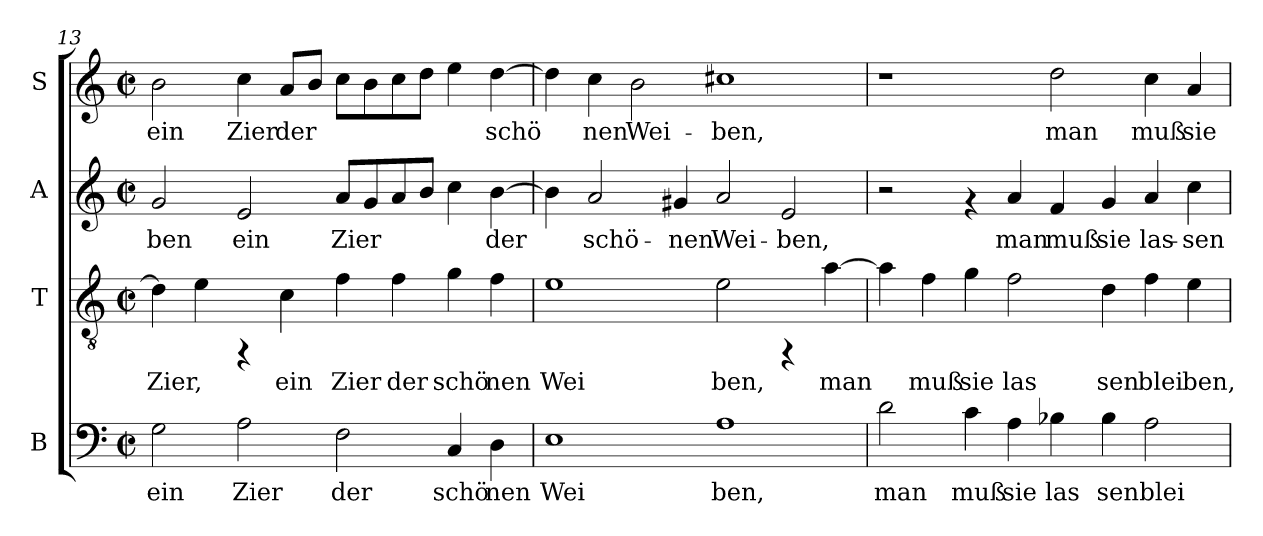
**kern	**text	**kern	**text	**kern	**text	**kern	**text
*part4	*part4	*part3	*part3	*part2	*part2	*part1	*part1
*staff4	*staff4	*staff3	*staff3	*staff2	*staff2	*staff1	*staff1
*I"B	*	*I"T	*	*I"A	*	*I"S	*
!!LO:LB:g=z
*clefF4	*	*clefGv2	*	*clefG2	*	*clefG2	*
*k[]	*	*k[]	*	*k[]	*	*k[]	*
*C:	*	*C:	*	*C:	*	*C:	*
*M2/2	*	*M2/2	*	*M2/2	*	*M2/2	*
*met(c|)	*	*met(c|)	*	*met(c|)	*	*met(c|)	*
=13	=13	=13	=13	=13	=13	=13	=13
!	!LO:LY:b:cj	!	!LO:LY:b:cj	!	!LO:LY:b:cj	!	!LO:LY:b:cj
2G\	ein	4d\]	Zier,	2g/	ben	2b\	ein
!	!	!	!LO:LY:b:cj	!	!	!	!
.	.	4e\	.	.	.	.	.
!	!LO:LY:b:cj	!	!	!	!LO:LY:b:cj	!	!LO:LY:b:cj
2A\	Zier	4rFF	.	2e/	ein	4cc\	Zier
!	!	!	!LO:LY:b:cj	!	!	!	!LO:LY:b:cj
.	.	4c\	ein	.	.	8a/L	der
!	!	!	!	!	!	!	!LO:LY:b:cj
.	.	.	.	.	.	8b/J	.
!	!LO:LY:b:cj	!	!LO:LY:b:cj	!	!LO:LY:b:cj	!	!LO:LY:b:cj
2F\	der	4f\	Zier	8a/L	Zier	8cc\L	.
!	!	!	!	!	!LO:LY:b:cj	!	!LO:LY:b:cj
.	.	.	.	8g/	.	8b\	.
!	!	!	!LO:LY:b:cj	!	!LO:LY:b:cj	!	!LO:LY:b:cj
.	.	4f\	der	8a/	.	8cc\	.
!	!	!	!	!	!LO:LY:b:cj	!	!LO:LY:b:cj
.	.	.	.	8b/J	.	8dd\J	.
!	!LO:LY:b:cj	!	!LO:LY:b:cj	!	!LO:LY:b:cj	!	!LO:LY:b:cj
4C/	schö	4g\	schö	4cc\	.	4ee\	.
!	!LO:LY:b:cj	!	!LO:LY:b:cj	!	!LO:LY:b:cj	!	!LO:LY:b:cj
4D\	nen	4f\	nen	[>4b\	der	[>4dd\	schö-
=14	=14	=14	=14	=14	=14	=14	=14
!	!LO:LY:b:cj	!	!LO:LY:b:cj	!	!LO:LY:b:cj	!	!LO:LY:b:cj
1E	Wei	1e	Wei	4b\]	.	4dd\]	--
!	!	!	!	!	!LO:LY:b:cj	!	!LO:LY:b:cj
.	.	.	.	2a/	schö-	4cc\	-nen
!	!	!	!	!	!	!	!LO:LY:b:cj
.	.	.	.	.	.	2b\	Wei-
!	!	!	!	!	!LO:LY:b:cj	!	!
.	.	.	.	4g#/	-nen	.	.
!	!LO:LY:b:cj	!	!LO:LY:b:cj	!	!LO:LY:b:cj	!	!LO:LY:b:cj
1A	ben,	2e\	ben,	2a/	Wei-	1cc#X	-ben,
!	!	!	!	!	!LO:LY:b:cj	!	!
.	.	4rFF	.	2e/	-ben,	.	.
!	!	!	!LO:LY:b:cj	!	!	!	!
.	.	[>4a\	man	.	.	.	.
=15	=15	=15	=15	=15	=15	=15	=15
!	!LO:LY:b:cj	!	!LO:LY:b:cj	!	!	!	!
2d\	man	4a\]	.	2r	.	1r	.
!	!	!	!LO:LY:b:cj	!	!	!	!
.	.	4f\	muß	.	.	.	.
!	!LO:LY:b:cj	!	!LO:LY:b:cj	!	!	!	!
4c\	muß	4g\	sie	4rf	.	.	.
!	!LO:LY:b:cj	!	!LO:LY:b:cj	!	!LO:LY:b:cj	!	!
4A\	sie	2f\	las	4a/	man	.	.
!	!LO:LY:b:cj	!	!	!	!LO:LY:b:cj	!	!LO:LY:b:cj
4B-X\	las	.	.	4f/	muß	2dd\	man
!	!LO:LY:b:cj	!	!LO:LY:b:cj	!	!LO:LY:b:cj	!	!
4B-\	sen	4d\	sen	4g/	sie	.	.
!	!LO:LY:b:cj	!	!LO:LY:b:cj	!	!LO:LY:b:cj	!	!LO:LY:b:cj
2A\	blei	4f\	blei	4a/	las-	4cc\	muß
!	!	!	!LO:LY:b:cj	!	!LO:LY:b:cj	!	!LO:LY:b:cj
.	.	4e\	ben,	4cc\	-sen	4a/	sie
=	=	=	=	=	=	=	=
*-	*-	*-	*-	*-	*-	*-	*-
